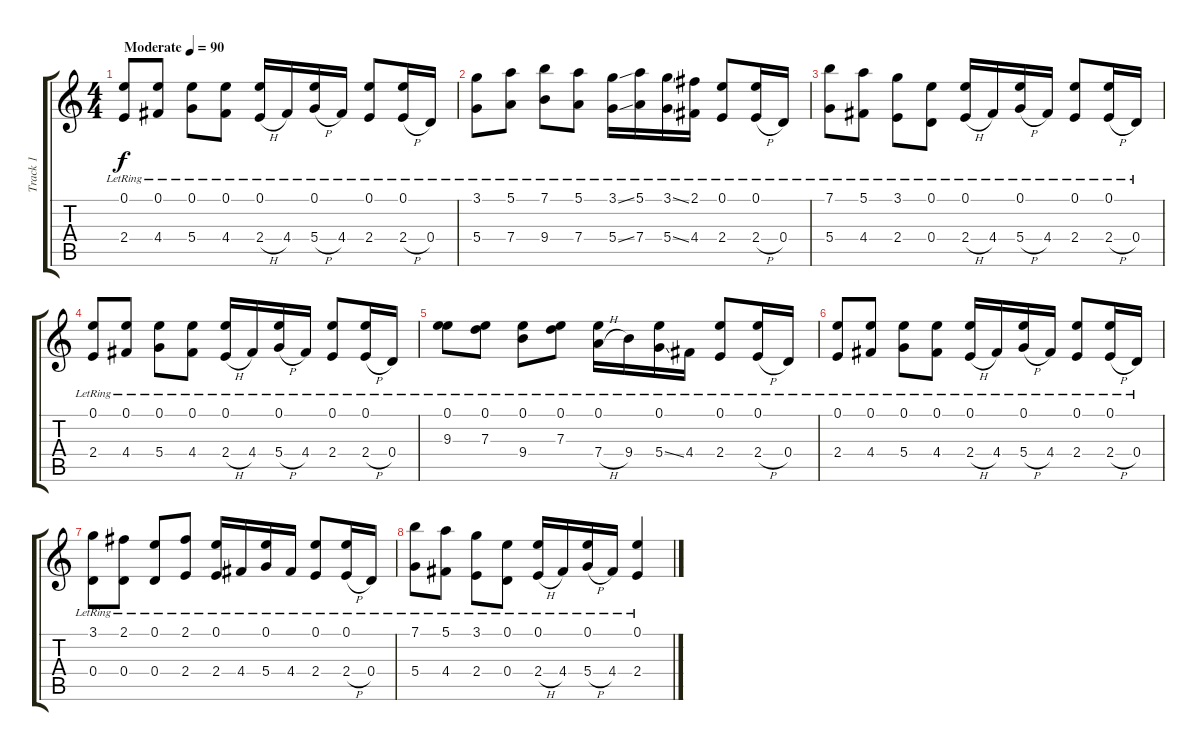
\track ("Track 1" "Track 1") {instrument overdrivenguitar}
\staff {score tabs}
\tuning (E4 B3 G3 D3 A2 E2) {hide}
\ts (4 4)
\tempo (90 "Moderate")
\clef g2
\ks c
(0.1{lr} 2.4{lr}).8{dy f instrument overdrivenguitar} (0.1{lr} 4.4{lr}).8 (0.1{lr} 5.4{lr}).8 (0.1{lr} 4.4{lr}).8 (0.1{lr} 2.4{h lr}).16 4.4{lr}.16 (0.1{lr} 5.4{h lr}).16 4.4{lr}.16 (0.1{lr} 2.4{lr}).8 (0.1{lr} 2.4{h lr}).16 0.4{lr}.16 |
(3.1{lr} 5.4{lr}).8 (5.1{lr} 7.4{lr}).8 (7.1{lr} 9.4{lr}).8 (5.1{lr} 7.4{lr}).8 (3.1{ss lr} 5.4{ss lr}).16 (5.1{lr} 7.4{lr}).16 (3.1{ss lr} 5.4{ss lr}).16 (2.1{lr} 4.4{lr}).16 (0.1{lr} 2.4{lr}).8 (0.1{lr} 2.4{h lr}).16 0.4{lr}.16 |
(7.1{lr} 5.4{lr}).8 (5.1{lr} 4.4{lr}).8 (3.1{lr} 2.4{lr}).8 (0.1{lr} 0.4{lr}).8 (0.1{lr} 2.4{h lr}).16 4.4{lr}.16 (0.1{lr} 5.4{h lr}).16 4.4{lr}.16 (0.1{lr} 2.4{lr}).8 (0.1{lr} 2.4{h lr}).16 0.4{lr}.16 |
(0.1{lr} 2.4{lr}).8 (0.1{lr} 4.4{lr}).8 (0.1{lr} 5.4{lr}).8 (0.1{lr} 4.4{lr}).8 (0.1{lr} 2.4{h lr}).16 4.4{lr}.16 (0.1{lr} 5.4{h lr}).16 4.4{lr}.16 (0.1{lr} 2.4{lr}).8 (0.1{lr} 2.4{h lr}).16 0.4{lr}.16 |
(0.1{lr} 9.3{lr}).8 (0.1{lr} 7.3{lr}).8 (0.1{lr} 9.4{lr}).8 (0.1{lr} 7.3{lr}).8 (0.1{lr} 7.4{h lr}).16 9.4{lr}.16 (0.1{lr} 5.4{ss lr}).16 4.4{lr}.16 (0.1{lr} 2.4{lr}).8 (0.1{lr} 2.4{h lr}).16 0.4{lr}.16 |
(0.1{lr} 2.4{lr}).8 (0.1{lr} 4.4{lr}).8 (0.1{lr} 5.4{lr}).8 (0.1{lr} 4.4{lr}).8 (0.1{lr} 2.4{h lr}).16 4.4{lr}.16 (0.1{lr} 5.4{h lr}).16 4.4{lr}.16 (0.1{lr} 2.4{lr}).8 (0.1{lr} 2.4{h lr}).16 0.4{lr}.16 |
(3.1{lr} 0.4{lr}).8 (2.1{lr} 0.4{lr}).8 (0.1{lr} 0.4{lr}).8 (2.1{lr} 2.4{lr}).8 (0.1{lr} 2.4{lr}).16 4.4{lr}.16 (0.1{lr} 5.4{lr}).16 4.4{lr}.16 (0.1{lr} 2.4{lr}).8 (0.1{lr} 2.4{h lr}).16 0.4{lr}.16 |
(7.1{lr} 5.4{lr}).8 (5.1{lr} 4.4{lr}).8 (3.1{lr} 2.4{lr}).8 (0.1{lr} 0.4{lr}).8 (0.1{lr} 2.4{h lr}).16 4.4{lr}.16 (0.1{lr} 5.4{h lr}).16 4.4{lr}.16 (0.1{lr} 2.4{lr}).4
